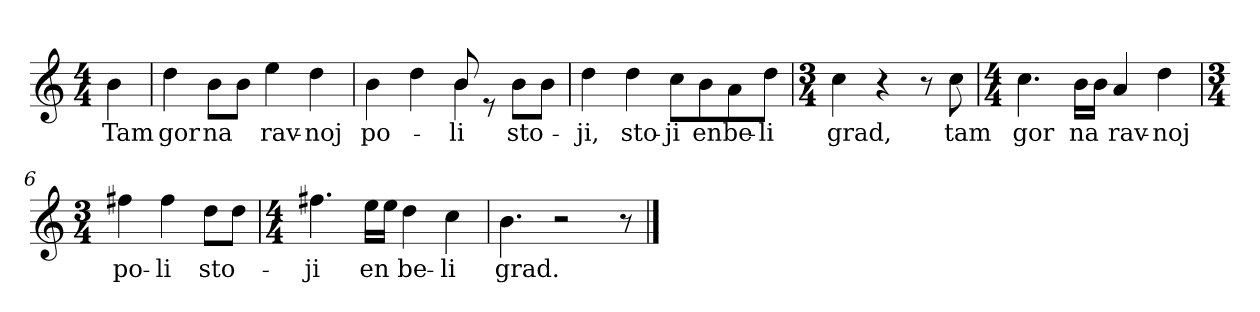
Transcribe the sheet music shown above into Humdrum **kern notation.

**kern	**text
*part1	*part1
*staff1	*staff1
*clefG2	*
*k[]	*
*M4/4	*
*MM132	*
=	=
4b\	Tam
=1	=1
4dd\	gor
8b\L	na
8b\J	.
4ee\	rav-
4dd\	-noj
=2	=2
*^	*
4b\	2ryy	po-
4dd\	.	.
8b/	4b\	-li
8re	.	.
8b\L	4ryy	sto-
8b\J	.	.
*v	*v	*
=3	=3
4dd\	-ji,
4dd\	sto-
8cc\L	-ji
8b\	en
8a\	be-
8dd\J	-li
=4	=4
*M3/4	*
4cc\	grad,
4r	.
8r	.
8cc\	tam
!!LO:LB:g=z
=5	=5
*M4/4	*
4.cc\	gor
16b\LL	na
16b\JJ	.
4a/	rav-
4dd\	-noj
=6	=6
*M3/4	*
4ff#X\	po-
4ff#\	-li
8dd\L	sto-
8dd\J	.
=7	=7
*M4/4	*
4.ff#X\	-ji
16ee\LL	en
16ee\JJ	.
4dd\	be-
4cc\	-li
=8	=8
4.b\	grad.
2r	.
8r	.
==	==
*-	*-
